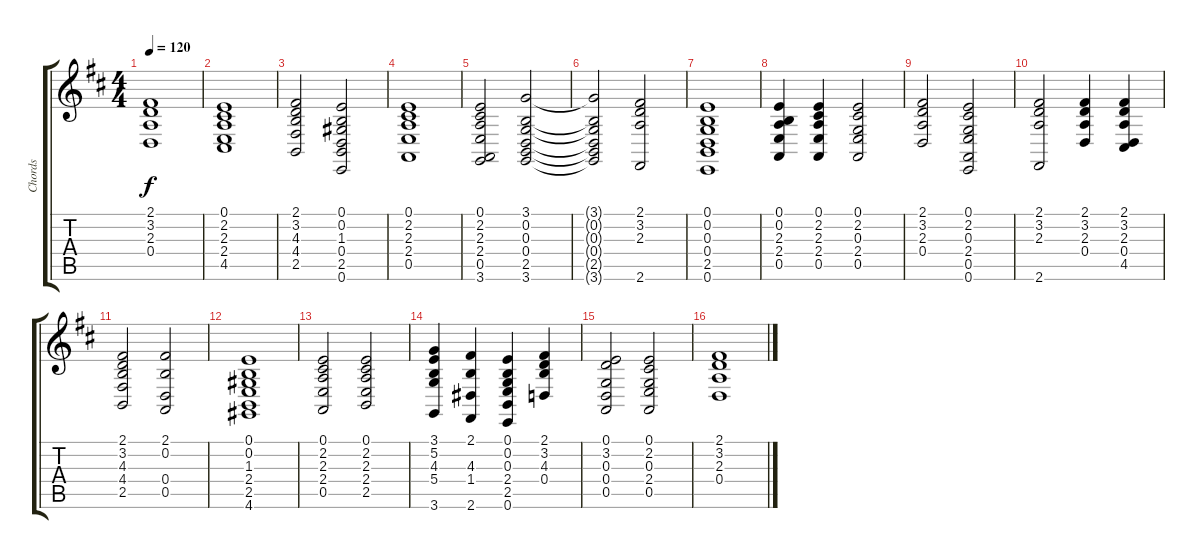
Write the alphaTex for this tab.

\track ("Chords" "Chords") {instrument stringensemble1}
\staff {score tabs}
\tuning (E4 B3 G3 D3 A2 E2) {hide}
\ts (4 4)
\tempo 120
\clef g2
\ks d
(2.1 3.2 2.3 0.4).1{dy f instrument stringensemble1} |
(0.1 2.2 2.3 2.4 4.5).1 |
(2.1 3.2 4.3 4.4 2.5).2 (0.1 0.2 1.3 0.4 2.5 0.6).2 |
(0.1 2.2 2.3 2.4 0.5).1 |
(0.1 2.2 2.3 2.4 0.5 3.6).2 (3.1 0.2 0.3 0.4 2.5 3.6).2 |
(3.1{t} 0.2{t} 0.3{t} 0.4{t} 2.5{t} 3.6{t}).2 (2.1 3.2 2.3 2.6).2 |
(0.1 0.2 0.3 0.4 2.5 0.6).1 |
(0.1 0.2 2.3 2.4 0.5).4 (0.1 2.2 2.3 2.4 0.5).4 (0.1 2.2 0.3 2.4 0.5).2 |
(2.1 3.2 2.3 0.4).2 (0.1 2.2 0.3 2.4 0.5 0.6).2 |
(2.1 3.2 2.3 2.6).2 (2.1 3.2 2.3 0.4).4 (2.1 3.2 2.3 0.4 4.5).4 |
(2.1 3.2 4.3 4.4 2.5).2 (2.1 0.2 0.4 0.5).2 |
(0.1 0.2 1.3 2.4 2.5 4.6).1 |
(0.1 2.2 2.3 2.4 0.5).2 (0.1 2.2 2.3 2.4 2.5).2 |
(3.1 5.2 4.3 5.4 3.6).4 (2.1 4.3 1.4 2.6).4 (0.1 0.2 0.3 2.4 2.5 0.6).4 (2.1 3.2 4.3 0.4).4 |
(0.1 3.2 0.3 0.4 0.5).2 (0.1 2.2 0.3 2.4 0.5).2 |
(2.1 3.2 2.3 0.4).1
